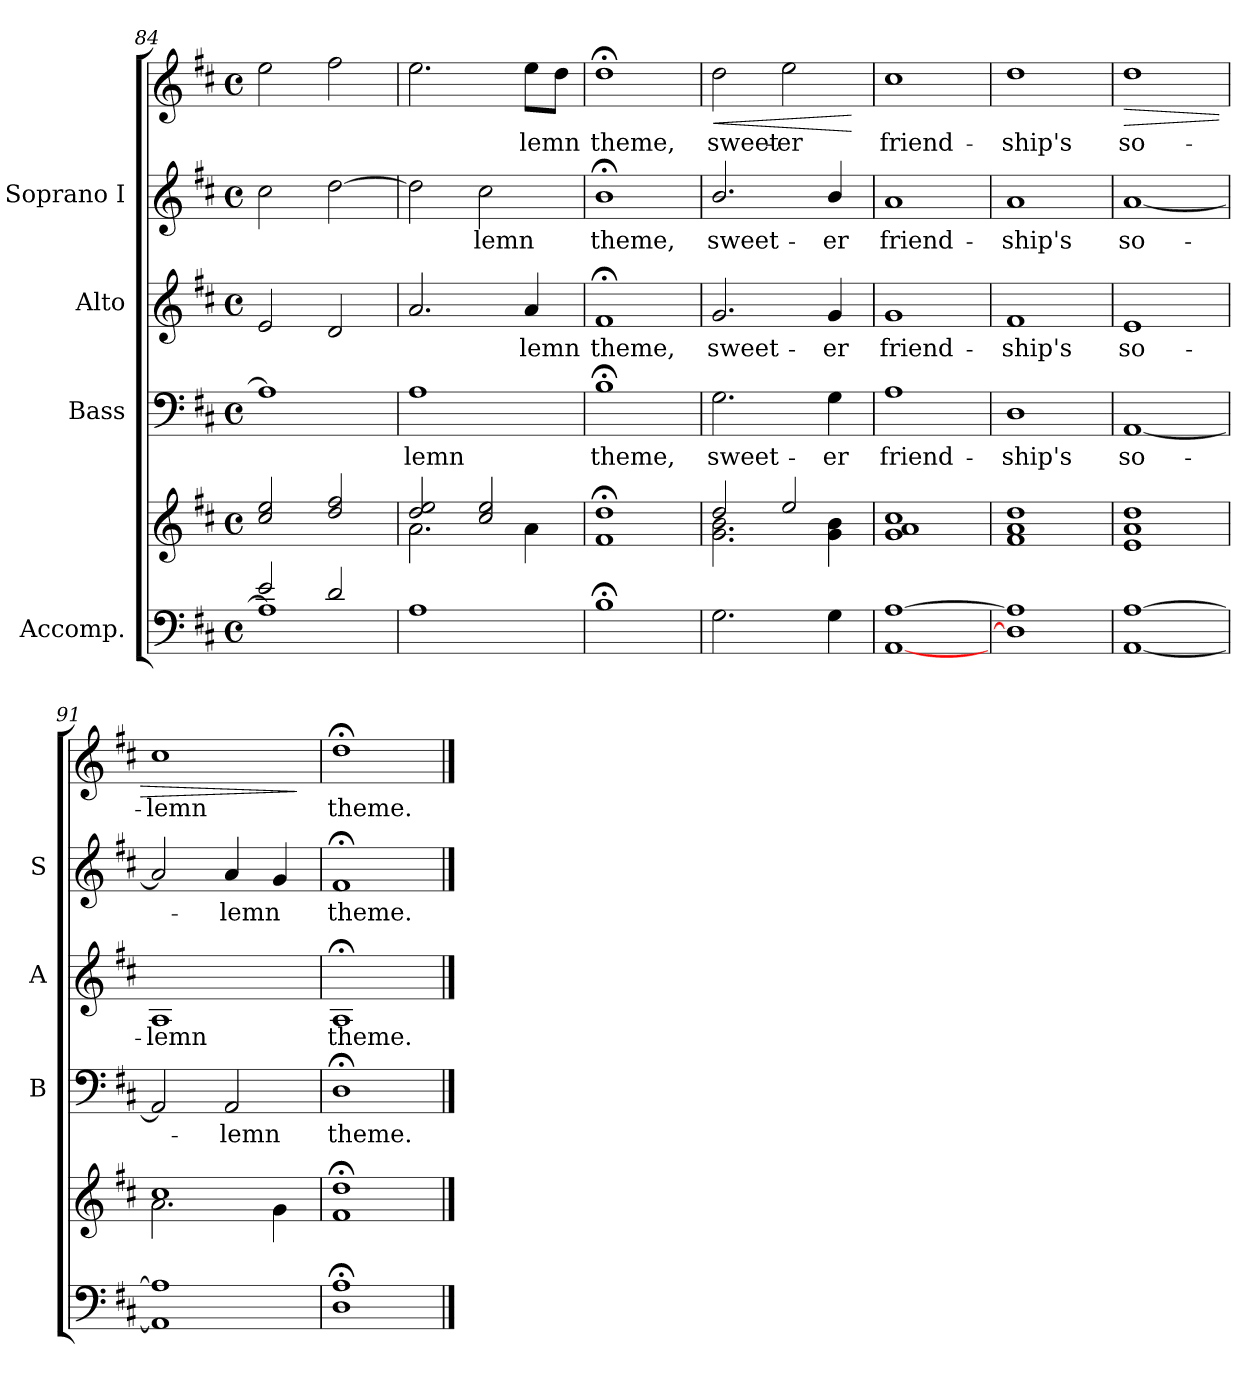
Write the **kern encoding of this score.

**kern	**kern	**kern	**text	**kern	**text	**kern	**text	**kern	**text	**dynam
*part4	*part4	*part3	*part3	*part2	*part2	*part1	*part1	*part1	*part1	*part1
*staff6	*staff5	*staff4	*staff4	*staff3	*staff3	*staff2	*staff2	*staff1	*staff1	*staff1/2
*I"Accomp.	*	*I"Bass	*	*I"Alto	*	*I"Soprano I	*	*	*	*
*	*	*I'B	*	*I'A	*	*I'S	*	*	*	*
*clefF4	*clefG2	*clefF4	*	*clefG2	*	*clefG2	*	*clefG2	*	*
*k[f#c#]	*k[f#c#]	*k[f#c#]	*	*k[f#c#]	*	*k[f#c#]	*	*k[f#c#]	*	*
*D:	*D:	*D:	*	*D:	*	*D:	*	*D:	*	*
*M4/4	*M4/4	*M4/4	*	*M4/4	*	*M4/4	*	*M4/4	*	*
*met(c)	*met(c)	*met(c)	*	*met(c)	*	*met(c)	*	*met(c)	*	*
=84	=84	=84	=84	=84	=84	=84	=84	=84	=84	=84
*^	*^	*	*	*	*	*	*	*	*	*
2e/	1A\]	2cc#/ 2ee/	1ryy	1A]	.	2e	.	2cc#	.	2ee	.	.
2d/	.	2dd/ 2ff#/	.	.	.	2d	.	[2dd	.	2ff#	.	.
*v	*v	*	*	*	*	*	*	*	*	*	*	*
!!LO:LB:g=z
=85	=85	=85	=85	=85	=85	=85	=85	=85	=85	=85	=85
!	!	!	!	!LO:LY:b	!	!	!	!	!	!	!
1A	2dd/ 2ee/	2.a\	1A	lemn	2.a	.	2dd]	.	2.ee	.	.
!	!	!	!	!	!	!	!	!LO:LY:b	!	!	!
.	2cc#/ 2ee/	.	.	.	.	.	2cc#	lemn	.	.	.
!	!	!	!	!	!	!LO:LY:b	!	!	!	!LO:LY:b	!
.	.	4a\	.	.	4a	lemn	.	.	8eeL	lemn	.
.	.	.	.	.	.	.	.	.	8ddJ	.	.
=86	=86	=86	=86	=86	=86	=86	=86	=86	=86	=86	=86
!	!	!	!	!LO:LY:b	!	!LO:LY:b	!	!LO:LY:b	!	!LO:LY:b	!
1B;	1f#/;< 1dd/;<	1ryy	1B;<	theme,	1f#;<	theme,	1b;<	theme,	1dd;<	theme,	.
=87	=87	=87	=87	=87	=87	=87	=87	=87	=87	=87	=87
!	!	!	!	!LO:LY:b	!	!LO:LY:b	!	!LO:LY:b	!	!LO:LY:b	!LO:HP:b
2.G	2dd/	2.g\ 2.b\	2.G	sweet-	2.g	sweet-	2.b/	sweet-	2dd	sweet-	<
!	!	!	!	!	!	!	!	!	!	!LO:LY:b	!
.	2ee/	.	.	.	.	.	.	.	2ee	-er	.
!	!	!	!	!LO:LY:b	!	!LO:LY:b	!	!LO:LY:b	!	!	!
4G	.	4g\ 4b\	4G	-er	4g	-er	4b/	-er	.	.	.
*	*v	*v	*	*	*	*	*	*	*	*	*
.	.	.	.	.	.	.	.	.	.	[
=88	=88	=88	=88	=88	=88	=88	=88	=88	=88	=88
*	*^	*	*	*	*	*	*	*	*	*
!	!	!	!	!LO:LY:b	!	!LO:LY:b	!	!LO:LY:b	!	!LO:LY:b	!
[1AA [1A	1g/ 1a/ 1cc#/	1ryy	1A	friend-	1g	friend-	1a	-friend-	1cc#	friend-	.
=89	=89	=89	=89	=89	=89	=89	=89	=89	=89	=89	=89
!	!	!	!	!LO:LY:b	!	!LO:LY:b	!	!LO:LY:b	!	!LO:LY:b	!
1D] 1A]	1f#/ 1a/ 1dd/	1ryy	1D	-ship's	1f#	-ship's	1a	ship's	1dd	-ship's	.
=90	=90	=90	=90	=90	=90	=90	=90	=90	=90	=90	=90
!	!	!	!	!LO:LY:b	!	!LO:LY:b	!	!LO:LY:b	!	!LO:LY:b	!LO:HP:b
[1AA [1A	1e/ 1a/ 1dd/	1ryy	[1AA	so-	1e	so-	[1a	-so-	1dd	so-	>
=91	=91	=91	=91	=91	=91	=91	=91	=91	=91	=91	=91
!	!	!	!	!	!	!LO:LY:b	!	!	!	!LO:LY:b	!
1AA] 1A]	1cc#/	2.a\	2AA]	.	1A	-lemn	2a]	.	1cc#	lemn	.
!	!	!	!	!LO:LY:b	!	!	!	!LO:LY:b	!	!	!
.	.	.	2AA	lemn	.	.	4a	lemn	.	.	.
.	.	4g\	.	.	.	.	4g	.	.	.	.
*	*v	*v	*	*	*	*	*	*	*	*	*
.	.	.	.	.	.	.	.	.	.	]
=92	=92	=92	=92	=92	=92	=92	=92	=92	=92	=92
*	*^	*	*	*	*	*	*	*	*	*
!	!	!	!	!LO:LY:b	!	!LO:LY:b	!	!LO:LY:b	!	!LO:LY:b	!
1D; 1A;	1f#/;< 1dd/;<	1ryy	1D;<	theme.	1A;<	theme.	1f#;<	theme.	1dd;<	theme.	.
*	*v	*v	*	*	*	*	*	*	*	*	*
==	==	==	==	==	==	==	==	==	==	==
*-	*-	*-	*-	*-	*-	*-	*-	*-	*-	*-
